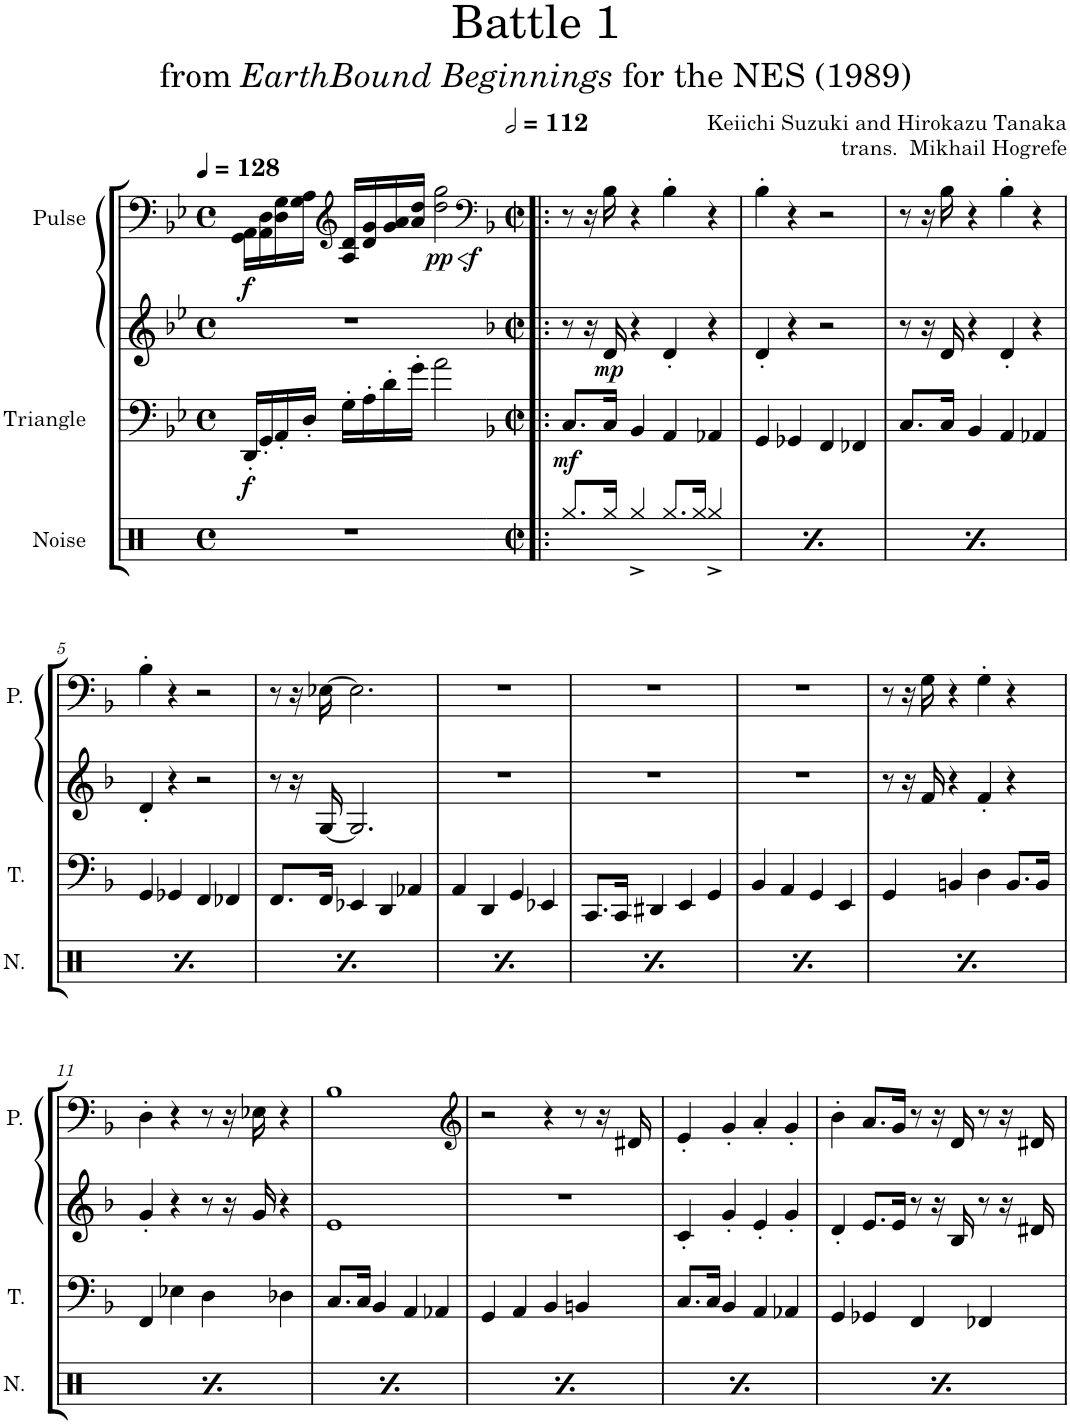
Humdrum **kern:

**kern	**kern	**dynam	**kern	**dynam	**kern	**dynam
*part4	*part3	*part3	*part2	*part2	*part1	*part1
*staff4	*staff3	*staff3	*staff2	*staff2	*staff1	*staff1
*I"Noise	*I"Triangle	*	*I"Square Synthesizer	*	*I"Pulse	*
*I'N.	*I'T.	*	*	*	*I'P.	*
*clefX	*clefF4	*	*clefG2	*	*clefF4	*
*k[]	*k[b-e-]	*	*k[b-e-]	*	*k[b-e-]	*
*M4/4	*M4/4	*	*M4/4	*	*M4/4	*
*met(c)	*met(c)	*	*met(c)	*	*met(c)	*
*MM128	*MM128	*	*MM128	*	*MM128	*
=1	=1	=1	=1	=1	=1	=1
!	!	!LO:DY:b	!	!	!	!LO:DY:b
*	*	*	*	*	*^	*
1r	16DD'/LL	f	1r	.	16GG\ 16AA\LL	2..ryy	f
.	16GG'/	.	.	.	16AA\ 16D\	.	.
.	16AA'/	.	.	.	16D\ 16G\	.	.
.	16D'/JJ	.	.	.	16G\ 16A\JJ	.	.
*	*	*	*	*	*clefG2	*	*
.	16G'\LL	.	.	.	16A/ 16d/LL	.	.
.	16A'\	.	.	.	16d/ 16g/	.	.
.	16d'\	.	.	.	16g/ 16a/	.	.
.	16g'\JJ	.	.	.	16a/ 16dd/JJ	.	.
!	!	!	!	!	!	!	!LO:HP:b
!	!	!	!	!	!	!	!LO:DY:n=1:b
.	2a\	.	.	.	2dd\ 2gg\	.	< pp
!	!	!	!	!	!	!	!LO:DY:n=2:b
.	.	.	.	.	.	8ryy	f
.	.	.	.	.	.	.	[
*	*	*	*	*	*v	*v	*
=2!|:	=2!|:	=2!|:	=2!|:	=2!|:	=2!|:	=2!|:
*	*	*	*	*	*clefF4	*
*	*k[b-]	*	*k[b-]	*	*k[b-]	*
*M2/2	*M2/2	*	*M2/2	*	*M2/2	*
*met(c|)	*met(c|)	*	*met(c|)	*	*met(c|)	*
*	*	*	*	*	*MM224	*
*	*	*	*	*	*^	*
!	!	!LO:DY:b	!	!	!	!	!
*	*	*	*	*	*v	*v	*
8.Rgg/L	8.C/L	mf	8r	.	8r	.
.	.	.	16r	.	16r	.
!	!	!	!	!LO:DY:b	!	!
16Rgg/Jk	16C/Jk	.	16d/	mp	16B-\	.
4Rgg^/	4BB-/	.	4r	.	4r	.
8.Rgg/L	4AA/	.	4d'/	.	4B-'\	.
16Rgg/Jk	.	.	.	.	.	.
4Rgg^/	4AA-X/	.	4r	.	4r	.
=3	=3	=3	=3	=3	=3	=3
8.Rgg/L	4GG/	.	4d'/	.	4B-'\	.
16Rgg/Jk	.	.	.	.	.	.
4Rgg^/	4GG-X/	.	4r	.	4r	.
8.Rgg/L	4FF/	.	2r	.	2r	.
16Rgg/Jk	.	.	.	.	.	.
4Rgg^/	4FF-X/	.	.	.	.	.
=4	=4	=4	=4	=4	=4	=4
8.Rgg/L	8.C/L	.	8r	.	8r	.
.	.	.	16r	.	16r	.
16Rgg/Jk	16C/Jk	.	16d/	.	16B-\	.
4Rgg^/	4BB-/	.	4r	.	4r	.
8.Rgg/L	4AA/	.	4d'/	.	4B-'\	.
16Rgg/Jk	.	.	.	.	.	.
4Rgg^/	4AA-X/	.	4r	.	4r	.
!!LO:LB:g=z
=5	=5	=5	=5	=5	=5	=5
8.Rgg/L	4GG/	.	4d'/	.	4B-'\	.
16Rgg/Jk	.	.	.	.	.	.
4Rgg^/	4GG-X/	.	4r	.	4r	.
8.Rgg/L	4FF/	.	2r	.	2r	.
16Rgg/Jk	.	.	.	.	.	.
4Rgg^/	4FF-X/	.	.	.	.	.
=6	=6	=6	=6	=6	=6	=6
8.Rgg/L	8.FF/L	.	8r	.	8r	.
.	.	.	16r	.	16r	.
16Rgg/Jk	16FF/Jk	.	[16G/	.	[16E-X\	.
4Rgg^/	4EE-X/	.	2.G/]	.	2.E-\]	.
8.Rgg/L	4DD/	.	.	.	.	.
16Rgg/Jk	.	.	.	.	.	.
4Rgg^/	4AA-X/	.	.	.	.	.
=7	=7	=7	=7	=7	=7	=7
8.Rgg/L	4AA/	.	1r	.	1r	.
16Rgg/Jk	.	.	.	.	.	.
4Rgg^/	4DD/	.	.	.	.	.
8.Rgg/L	4GG/	.	.	.	.	.
16Rgg/Jk	.	.	.	.	.	.
4Rgg^/	4EE-X/	.	.	.	.	.
=8	=8	=8	=8	=8	=8	=8
8.Rgg/L	8.CC/L	.	1r	.	1r	.
16Rgg/Jk	16CC/Jk	.	.	.	.	.
4Rgg^/	4DD#X/	.	.	.	.	.
8.Rgg/L	4EE/	.	.	.	.	.
16Rgg/Jk	.	.	.	.	.	.
4Rgg^/	4GG/	.	.	.	.	.
=9	=9	=9	=9	=9	=9	=9
8.Rgg/L	4BB-/	.	1r	.	1r	.
16Rgg/Jk	.	.	.	.	.	.
4Rgg^/	4AA/	.	.	.	.	.
8.Rgg/L	4GG/	.	.	.	.	.
16Rgg/Jk	.	.	.	.	.	.
4Rgg^/	4EE/	.	.	.	.	.
=10	=10	=10	=10	=10	=10	=10
8.Rgg/L	4GG/	.	8r	.	8r	.
.	.	.	16r	.	16r	.
16Rgg/Jk	.	.	16f/	.	16G\	.
4Rgg^/	4BBn/	.	4r	.	4r	.
8.Rgg/L	4D\	.	4f'/	.	4G'\	.
16Rgg/Jk	.	.	.	.	.	.
4Rgg^/	8.BB/L	.	4r	.	4r	.
.	16BB/Jk	.	.	.	.	.
!!LO:LB:g=z
=11	=11	=11	=11	=11	=11	=11
8.Rgg/L	4FF/	.	4g'/	.	4D'\	.
16Rgg/Jk	.	.	.	.	.	.
4Rgg^/	4E-X\	.	4r	.	4r	.
8.Rgg/L	4D\	.	8r	.	8r	.
.	.	.	16r	.	16r	.
16Rgg/Jk	.	.	16g/	.	16E-X\	.
4Rgg^/	4D-X\	.	4r	.	4r	.
=12	=12	=12	=12	=12	=12	=12
8.Rgg/L	8.C/L	.	1e	.	1B-	.
16Rgg/Jk	16C/Jk	.	.	.	.	.
4Rgg^/	4BB-/	.	.	.	.	.
8.Rgg/L	4AA/	.	.	.	.	.
16Rgg/Jk	.	.	.	.	.	.
4Rgg^/	4AA-X/	.	.	.	.	.
=13	=13	=13	=13	=13	=13	=13
*	*	*	*	*	*clefG2	*
8.Rgg/L	4GG/	.	1r	.	2r	.
16Rgg/Jk	.	.	.	.	.	.
4Rgg^/	4AA/	.	.	.	.	.
8.Rgg/L	4BB-/	.	.	.	4r	.
16Rgg/Jk	.	.	.	.	.	.
4Rgg^/	4BBn/	.	.	.	8r	.
.	.	.	.	.	16r	.
.	.	.	.	.	16d#X/	.
=14	=14	=14	=14	=14	=14	=14
8.Rgg/L	8.C/L	.	4c'/	.	4e'/	.
16Rgg/Jk	16C/Jk	.	.	.	.	.
4Rgg^/	4BB-/	.	4g'/	.	4g'/	.
8.Rgg/L	4AA/	.	4e'/	.	4a'/	.
16Rgg/Jk	.	.	.	.	.	.
4Rgg^/	4AA-X/	.	4g'/	.	4g'/	.
=15	=15	=15	=15	=15	=15	=15
8.Rgg/L	4GG/	.	4d'/	.	4b-'\	.
16Rgg/Jk	.	.	.	.	.	.
4Rgg^/	4GG-X/	.	8.e/L	.	8.a/L	.
.	.	.	16e/Jk	.	16g/Jk	.
8.Rgg/L	4FF/	.	8r	.	8r	.
.	.	.	16r	.	16r	.
16Rgg/Jk	.	.	16B-/	.	16d/	.
4Rgg^/	4FF-X/	.	8r	.	8r	.
.	.	.	16r	.	16r	.
.	.	.	16d#X/	.	16d#X/	.
=	=	=	=	=	=	=
*-	*-	*-	*-	*-	*-	*-
